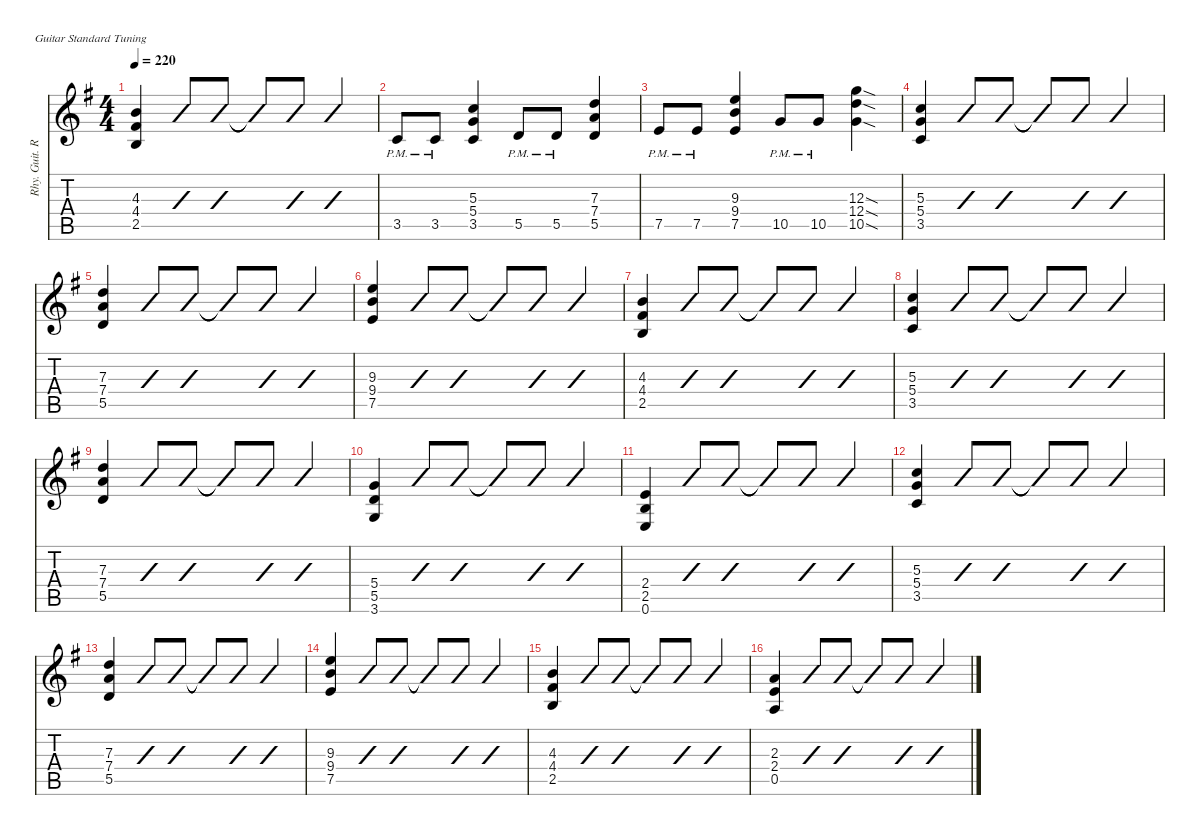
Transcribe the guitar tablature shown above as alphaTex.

\hideDynamics
\bracketExtendMode nobrackets
\multiBarRest
\otherSystemsTrackNameOrientation horizontal
\track ("Rhy. Guit. R" "Rhy. Guit. R") {defaultSystemsLayout 4 multiBarRest instrument distortionguitar}
\staff {score tabs}
\tuning (E4 B3 G3 D3 A2 E2)
\ts (4 4)
\tempo 220
\clef g2
\scale
0.952526
\ks g
(2.5{acc forcenatural} 4.4{acc #} 4.3{acc forcenatural}).4{dy f beam Up} (2.5{acc forcenatural} 4.4{acc #} 4.3{acc forcenatural}).8{slashed beam Up} (2.5{acc forcenatural} 4.4{acc #} 4.3{acc forcenatural}).8{slashed beam Up} (2.5{t acc forcenatural} 4.4{t acc #} 4.3{t acc forcenatural}).8{slashed beam Up} (2.5{acc forcenatural} 4.4{acc #} 4.3{acc forcenatural}).8{slashed beam Up} (2.5{acc forcenatural} 4.4{acc #} 4.3{acc forcenatural}).4{slashed beam Up} |
\scale
0.952526 3.5{pm acc forcenatural}.8{beam Up} 3.5{pm acc forcenatural}.8{beam Up} (3.5{acc forcenatural} 5.4{acc forcenatural} 5.3{acc forcenatural}).4{beam Up} 5.5{pm acc forcenatural}.8{beam Up} 5.5{pm acc forcenatural}.8{beam Up} (5.5{acc forcenatural} 7.4{acc forcenatural} 7.3{acc forcenatural}).4{beam Up} |
\scale
0.952526 7.5{pm acc forcenatural}.8{beam Up} 7.5{pm acc forcenatural}.8{beam Up} (7.5{acc forcenatural} 9.4{acc forcenatural} 9.3{acc forcenatural}).4{beam Up} 10.5{pm acc forcenatural}.8{beam Up} 10.5{pm acc forcenatural}.8{beam Up} (10.5{sod acc forcenatural} 12.4{sod acc forcenatural} 12.3{sod acc forcenatural}).4{beam Down} |
\scale
1.14242 (5.3{acc forcenatural} 5.4{acc forcenatural} 3.5{acc forcenatural}).4{beam Up} (3.5{acc forcenatural} 5.4{acc forcenatural} 5.3{acc forcenatural}).8{slashed beam Up} (3.5{acc forcenatural} 5.4{acc forcenatural} 5.3{acc forcenatural}).8{slashed beam Up} (3.5{t acc forcenatural} 5.4{t acc forcenatural} 5.3{t acc forcenatural}).8{slashed beam Up} (3.5{acc forcenatural} 5.4{acc forcenatural} 5.3{acc forcenatural}).8{slashed beam Up} (3.5{acc forcenatural} 5.4{acc forcenatural} 5.3{acc forcenatural}).4{slashed beam Up} |
\scale
0.952526 (7.3{acc forcenatural} 7.4{acc forcenatural} 5.5{acc forcenatural}).4{beam Up} (5.5{acc forcenatural} 7.4{acc forcenatural} 7.3{acc forcenatural}).8{slashed beam Up} (5.5{acc forcenatural} 7.4{acc forcenatural} 7.3{acc forcenatural}).8{slashed beam Up} (5.5{t acc forcenatural} 7.4{t acc forcenatural} 7.3{t acc forcenatural}).8{slashed beam Up} (5.5{acc forcenatural} 7.4{acc forcenatural} 7.3{acc forcenatural}).8{slashed beam Up} (5.5{acc forcenatural} 7.4{acc forcenatural} 7.3{acc forcenatural}).4{slashed beam Up} |
\scale
0.952526 (9.3{acc forcenatural} 9.4{acc forcenatural} 7.5{acc forcenatural}).4{beam Up} (7.5{acc forcenatural} 9.4{acc forcenatural} 9.3{acc forcenatural}).8{slashed beam Up} (7.5{acc forcenatural} 9.4{acc forcenatural} 9.3{acc forcenatural}).8{slashed beam Up} (7.5{t acc forcenatural} 9.4{t acc forcenatural} 9.3{t acc forcenatural}).8{slashed beam Up} (7.5{acc forcenatural} 9.4{acc forcenatural} 9.3{acc forcenatural}).8{slashed beam Up} (7.5{acc forcenatural} 9.4{acc forcenatural} 9.3{acc forcenatural}).4{slashed beam Up} |
\scale
0.952526 (2.5{acc forcenatural} 4.4{acc #} 4.3{acc forcenatural}).4{beam Up} (2.5{acc forcenatural} 4.4{acc #} 4.3{acc forcenatural}).8{slashed beam Up} (2.5{acc forcenatural} 4.4{acc #} 4.3{acc forcenatural}).8{slashed beam Up} (2.5{t acc forcenatural} 4.4{t acc #} 4.3{t acc forcenatural}).8{slashed beam Up} (2.5{acc forcenatural} 4.4{acc #} 4.3{acc forcenatural}).8{slashed beam Up} (2.5{acc forcenatural} 4.4{acc #} 4.3{acc forcenatural}).4{slashed beam Up} |
\scale
1.14242 (5.3{acc forcenatural} 5.4{acc forcenatural} 3.5{acc forcenatural}).4{beam Up} (3.5{acc forcenatural} 5.4{acc forcenatural} 5.3{acc forcenatural}).8{slashed beam Up} (3.5{acc forcenatural} 5.4{acc forcenatural} 5.3{acc forcenatural}).8{slashed beam Up} (3.5{t acc forcenatural} 5.4{t acc forcenatural} 5.3{t acc forcenatural}).8{slashed beam Up} (3.5{acc forcenatural} 5.4{acc forcenatural} 5.3{acc forcenatural}).8{slashed beam Up} (3.5{acc forcenatural} 5.4{acc forcenatural} 5.3{acc forcenatural}).4{slashed beam Up} |
\scale
0.952526 (7.3{acc forcenatural} 7.4{acc forcenatural} 5.5{acc forcenatural}).4{beam Up} (5.5{acc forcenatural} 7.4{acc forcenatural} 7.3{acc forcenatural}).8{slashed beam Up} (5.5{acc forcenatural} 7.4{acc forcenatural} 7.3{acc forcenatural}).8{slashed beam Up} (5.5{t acc forcenatural} 7.4{t acc forcenatural} 7.3{t acc forcenatural}).8{slashed beam Up} (5.5{acc forcenatural} 7.4{acc forcenatural} 7.3{acc forcenatural}).8{slashed beam Up} (5.5{acc forcenatural} 7.4{acc forcenatural} 7.3{acc forcenatural}).4{slashed beam Up} |
\scale
0.952526 (3.6{acc forcenatural} 5.5{acc forcenatural} 5.4{acc forcenatural}).4{beam Up} (3.6{acc forcenatural} 5.5{acc forcenatural} 5.4{acc forcenatural}).8{slashed beam Up} (3.6{acc forcenatural} 5.5{acc forcenatural} 5.4{acc forcenatural}).8{slashed beam Up} (3.6{t acc forcenatural} 5.5{t acc forcenatural} 5.4{t acc forcenatural}).8{slashed beam Up} (3.6{acc forcenatural} 5.5{acc forcenatural} 5.4{acc forcenatural}).8{slashed beam Up} (3.6{acc forcenatural} 5.5{acc forcenatural} 5.4{acc forcenatural}).4{slashed beam Up} |
\scale
0.952526 (0.6{acc forcenatural} 2.5{acc forcenatural} 2.4{acc forcenatural}).4{beam Up} (0.6{acc forcenatural} 2.5{acc forcenatural} 2.4{acc forcenatural}).8{slashed beam Up} (0.6{acc forcenatural} 2.5{acc forcenatural} 2.4{acc forcenatural}).8{slashed beam Up} (0.6{t acc forcenatural} 2.5{t acc forcenatural} 2.4{t acc forcenatural}).8{slashed beam Up} (0.6{acc forcenatural} 2.5{acc forcenatural} 2.4{acc forcenatural}).8{slashed beam Up} (0.6{acc forcenatural} 2.5{acc forcenatural} 2.4{acc forcenatural}).4{slashed beam Up} |
\scale
1.14242 (5.3{acc forcenatural} 5.4{acc forcenatural} 3.5{acc forcenatural}).4{beam Up} (3.5{acc forcenatural} 5.4{acc forcenatural} 5.3{acc forcenatural}).8{slashed beam Up} (3.5{acc forcenatural} 5.4{acc forcenatural} 5.3{acc forcenatural}).8{slashed beam Up} (3.5{t acc forcenatural} 5.4{t acc forcenatural} 5.3{t acc forcenatural}).8{slashed beam Up} (3.5{acc forcenatural} 5.4{acc forcenatural} 5.3{acc forcenatural}).8{slashed beam Up} (3.5{acc forcenatural} 5.4{acc forcenatural} 5.3{acc forcenatural}).4{slashed beam Up} |
\scale
0.952526 (7.3{acc forcenatural} 7.4{acc forcenatural} 5.5{acc forcenatural}).4{beam Up} (5.5{acc forcenatural} 7.4{acc forcenatural} 7.3{acc forcenatural}).8{slashed beam Up} (5.5{acc forcenatural} 7.4{acc forcenatural} 7.3{acc forcenatural}).8{slashed beam Up} (5.5{t acc forcenatural} 7.4{t acc forcenatural} 7.3{t acc forcenatural}).8{slashed beam Up} (5.5{acc forcenatural} 7.4{acc forcenatural} 7.3{acc forcenatural}).8{slashed beam Up} (5.5{acc forcenatural} 7.4{acc forcenatural} 7.3{acc forcenatural}).4{slashed beam Up} |
\scale
0.952526 (9.3{acc forcenatural} 9.4{acc forcenatural} 7.5{acc forcenatural}).4{beam Up} (7.5{acc forcenatural} 9.4{acc forcenatural} 9.3{acc forcenatural}).8{slashed beam Up} (7.5{acc forcenatural} 9.4{acc forcenatural} 9.3{acc forcenatural}).8{slashed beam Up} (7.5{t acc forcenatural} 9.4{t acc forcenatural} 9.3{t acc forcenatural}).8{slashed beam Up} (7.5{acc forcenatural} 9.4{acc forcenatural} 9.3{acc forcenatural}).8{slashed beam Up} (7.5{acc forcenatural} 9.4{acc forcenatural} 9.3{acc forcenatural}).4{slashed beam Up} |
\scale
0.952526 (2.5{acc forcenatural} 4.4{acc #} 4.3{acc forcenatural}).4{beam Up} (2.5{acc forcenatural} 4.4{acc #} 4.3{acc forcenatural}).8{slashed beam Up} (2.5{acc forcenatural} 4.4{acc #} 4.3{acc forcenatural}).8{slashed beam Up} (2.5{t acc forcenatural} 4.4{t acc #} 4.3{t acc forcenatural}).8{slashed beam Up} (2.5{acc forcenatural} 4.4{acc #} 4.3{acc forcenatural}).8{slashed beam Up} (2.5{acc forcenatural} 4.4{acc #} 4.3{acc forcenatural}).4{slashed beam Up} |
\scale
1.04305 (0.5{acc forcenatural} 2.4{acc forcenatural} 2.3{acc forcenatural}).4{beam Up} (0.5{acc forcenatural} 2.4{acc forcenatural} 2.3{acc forcenatural}).8{slashed beam Up} (0.5{acc forcenatural} 2.4{acc forcenatural} 2.3{acc forcenatural}).8{slashed beam Up} (0.5{t acc forcenatural} 2.4{t acc forcenatural} 2.3{t acc forcenatural}).8{slashed beam Up} (0.5{acc forcenatural} 2.4{acc forcenatural} 2.3{acc forcenatural}).8{slashed beam Up} (0.5{acc forcenatural} 2.4{acc forcenatural} 2.3{acc forcenatural}).4{slashed beam Up}
